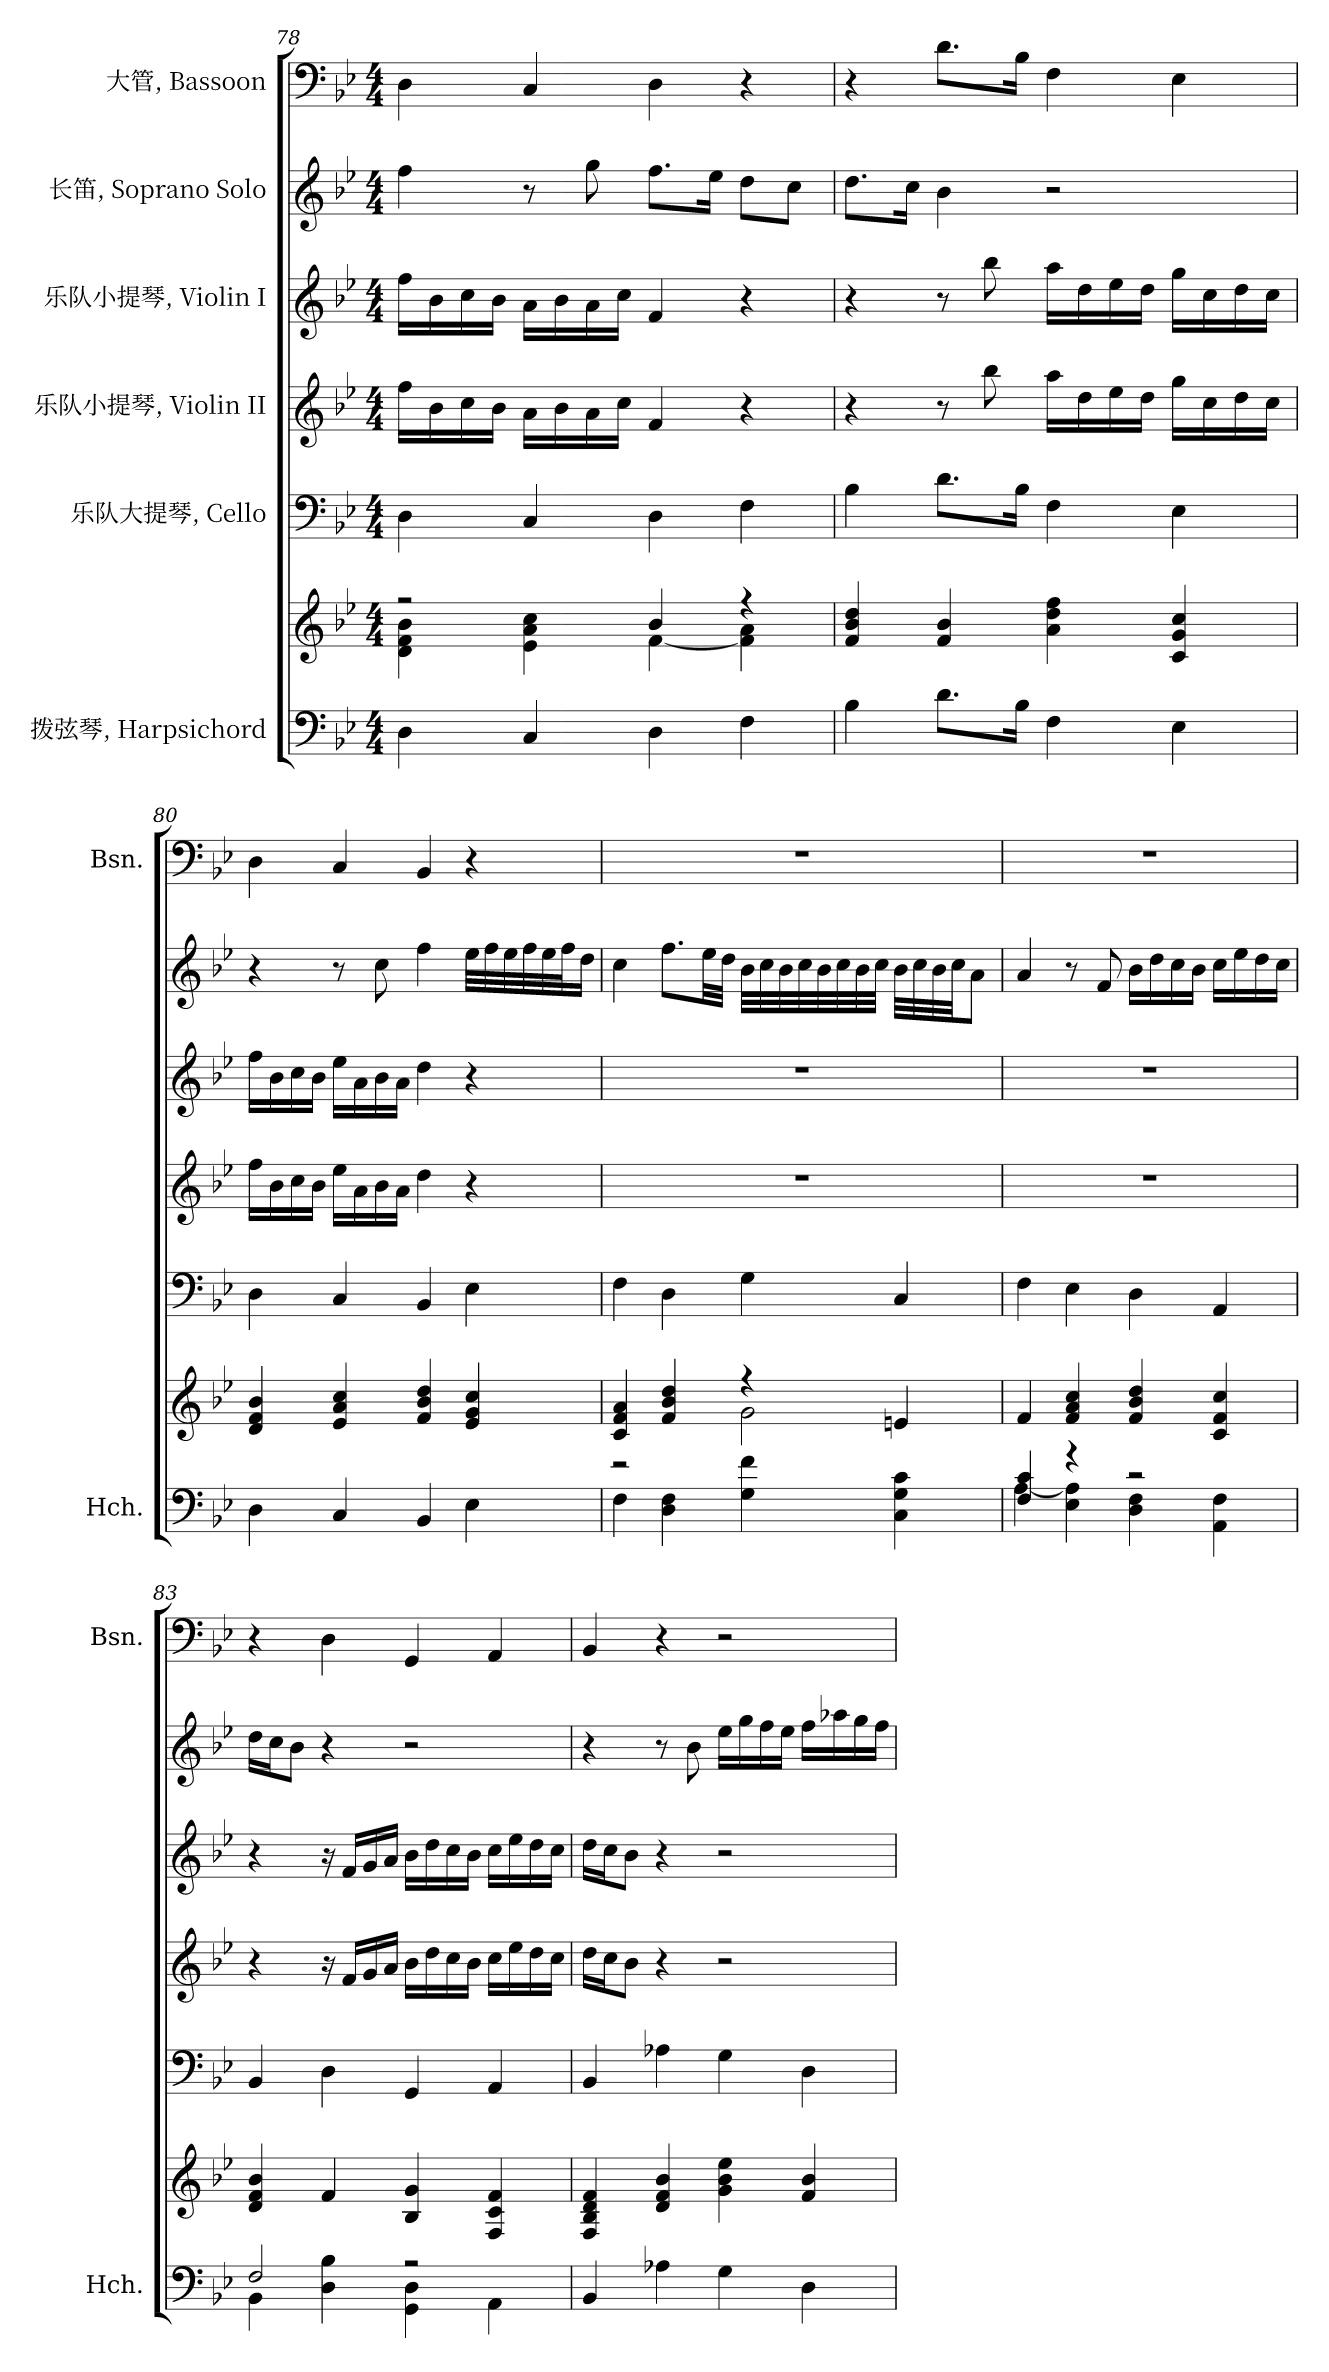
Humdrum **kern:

**kern	**kern	**kern	**kern	**kern	**kern	**kern
*part6	*part6	*part5	*part4	*part3	*part2	*part1
*staff7	*staff6	*staff5	*staff4	*staff3	*staff2	*staff1
*I"拨弦琴, Harpsichord	*	*I"乐队大提琴, Cello	*I"乐队小提琴, Violin II	*I"乐队小提琴, Violin I	*I"长笛, Soprano Solo	*I"大管, Bassoon
*I'Hch.	*	*	*	*	*	*I'Bsn.
!!LO:PB:g=z
*clefF4	*clefG2	*clefF4	*clefG2	*clefG2	*clefG2	*clefF4
*k[b-e-]	*k[b-e-]	*k[b-e-]	*k[b-e-]	*k[b-e-]	*k[b-e-]	*k[b-e-]
*M4/4	*M4/4	*M4/4	*M4/4	*M4/4	*M4/4	*M4/4
=78	=78	=78	=78	=78	=78	=78
*	*^	*	*	*	*	*
4D\	2r	4d\ 4f\ 4b-\	4D\	16ff\LL	16ff\LL	4ff\	4D\
.	.	.	.	16b-\	16b-\	.	.
.	.	.	.	16cc\	16cc\	.	.
.	.	.	.	16b-\JJ	16b-\JJ	.	.
4C/	.	4e-\ 4a\ 4cc\	4C/	16a\LL	16a\LL	8r	4C/
.	.	.	.	16b-\	16b-\	.	.
.	.	.	.	16a\	16a\	8gg\	.
.	.	.	.	16cc\JJ	16cc\JJ	.	.
4D\	4b-/	[4f\	4D\	4f/	4f/	8.ff\L	4D\
.	.	.	.	.	.	16ee-\Jk	.
4F\	4r	4f\] 4a\	4F\	4r	4r	8dd\L	4r
.	.	.	.	.	.	8cc\J	.
*	*v	*v	*	*	*	*	*
=79	=79	=79	=79	=79	=79	=79
4B-\	4f/ 4b-/ 4dd/	4B-\	4r	4r	8.dd\L	4r
.	.	.	.	.	16cc\Jk	.
8.d\L	4f/ 4b-/	8.d\L	8r	8r	4b-\	8.d\L
.	.	.	8bb-\	8bb-\	.	.
16B-\Jk	.	16B-\Jk	.	.	.	16B-\Jk
4F\	4a\ 4dd\ 4ff\	4F\	16aa\LL	16aa\LL	2r	4F\
.	.	.	16dd\	16dd\	.	.
.	.	.	16ee-\	16ee-\	.	.
.	.	.	16dd\JJ	16dd\JJ	.	.
4E-\	4c/ 4g/ 4cc/	4E-\	16gg\LL	16gg\LL	.	4E-\
.	.	.	16cc\	16cc\	.	.
.	.	.	16dd\	16dd\	.	.
.	.	.	16cc\JJ	16cc\JJ	.	.
=80	=80	=80	=80	=80	=80	=80
4D\	4d/ 4f/ 4b-/	4D\	16ff\LL	16ff\LL	4r	4D\
.	.	.	16b-\	16b-\	.	.
.	.	.	16cc\	16cc\	.	.
.	.	.	16b-\JJ	16b-\JJ	.	.
4C/	4e-/ 4a/ 4cc/	4C/	16ee-\LL	16ee-\LL	8r	4C/
.	.	.	16a\	16a\	.	.
.	.	.	16b-\	16b-\	8cc\	.
.	.	.	16a\JJ	16a\JJ	.	.
4BB-/	4f/ 4b-/ 4dd/	4BB-/	4dd\	4dd\	4ff\	4BB-/
4E-\	4e-/ 4g/ 4cc/	4E-\	4r	4r	32ee-\LLL	4r
.	.	.	.	.	32ff\	.
.	.	.	.	.	32ee-\	.
.	.	.	.	.	32ff\	.
.	.	.	.	.	32ee-\	.
.	.	.	.	.	32ff\J	.
.	.	.	.	.	16dd\JJ	.
!!LO:PB:g=z
=81	=81	=81	=81	=81	=81	=81
*	*^	*	*	*	*	*
4F\	4c/ 4f/ 4a/	2r	4F\	1r	1r	4cc\	1r
4D\ 4F\	4f/ 4b-/ 4dd/	.	4D\	.	.	8.ff\L	.
.	.	.	.	.	.	32ee-\LL	.
.	.	.	.	.	.	32dd\JJJ	.
4G\ 4f\	4r	2g\	4G\	.	.	32b-\LLL	.
.	.	.	.	.	.	32cc\	.
.	.	.	.	.	.	32b-\	.
.	.	.	.	.	.	32cc\	.
.	.	.	.	.	.	32b-\	.
.	.	.	.	.	.	32cc\	.
.	.	.	.	.	.	32b-\	.
.	.	.	.	.	.	32cc\JJJ	.
4C\ 4G\ 4c\	4en/	.	4C/	.	.	32b-\LLL	.
.	.	.	.	.	.	32cc\	.
.	.	.	.	.	.	32b-\	.
.	.	.	.	.	.	32cc\JJ	.
.	.	.	.	.	.	8a\J	.
*	*v	*v	*	*	*	*	*
=82	=82	=82	=82	=82	=82	=82
*^	*	*	*	*	*	*
4F/ 4c/	[4A\	4f/	4F\	1r	1r	4a/	1r
4r	4E-\ 4A\]	4f/ 4a/ 4cc/	4E-\	.	.	8r	.
.	.	.	.	.	.	8f/	.
2r	4D\ 4F\	4f/ 4b-/ 4dd/	4D\	.	.	16b-\LL	.
.	.	.	.	.	.	16dd\	.
.	.	.	.	.	.	16cc\	.
.	.	.	.	.	.	16b-\JJ	.
.	4AA\ 4F\	4c/ 4f/ 4cc/	4AA/	.	.	16cc\LL	.
.	.	.	.	.	.	16ee-\	.
.	.	.	.	.	.	16dd\	.
.	.	.	.	.	.	16cc\JJ	.
!!LO:PB:g=z
=83	=83	=83	=83	=83	=83	=83	=83
2F/	4BB-\	4d/ 4f/ 4b-/	4BB-/	4r	4r	16dd\LL	4r
.	.	.	.	.	.	16cc\J	.
.	.	.	.	.	.	8b-\J	.
.	4D\ 4B-\	4f/	4D\	16r	16r	4r	4D\
.	.	.	.	16f/LL	16f/LL	.	.
.	.	.	.	16g/	16g/	.	.
.	.	.	.	16a/JJ	16a/JJ	.	.
2r	4GG\ 4D\	4B-/ 4g/	4GG/	16b-\LL	16b-\LL	2r	4GG/
.	.	.	.	16dd\	16dd\	.	.
.	.	.	.	16cc\	16cc\	.	.
.	.	.	.	16b-\JJ	16b-\JJ	.	.
.	4AA\	4F/ 4c/ 4f/	4AA/	16cc\LL	16cc\LL	.	4AA/
.	.	.	.	16ee-\	16ee-\	.	.
.	.	.	.	16dd\	16dd\	.	.
.	.	.	.	16cc\JJ	16cc\JJ	.	.
*v	*v	*	*	*	*	*	*
=84	=84	=84	=84	=84	=84	=84
4BB-/	4F/ 4B-/ 4d/ 4f/	4BB-/	16dd\LL	16dd\LL	4r	4BB-/
.	.	.	16cc\J	16cc\J	.	.
.	.	.	8b-\J	8b-\J	.	.
4A-X\	4d/ 4f/ 4b-/	4A-X\	4r	4r	8r	4r
.	.	.	.	.	8b-\	.
4G\	4g\ 4b-\ 4ee-\	4G\	2r	2r	16ee-\LL	2r
.	.	.	.	.	16gg\	.
.	.	.	.	.	16ff\	.
.	.	.	.	.	16ee-\JJ	.
4D\	4f/ 4b-/	4D\	.	.	16ff\LL	.
.	.	.	.	.	16aa-X\	.
.	.	.	.	.	16gg\	.
.	.	.	.	.	16ff\JJ	.
=	=	=	=	=	=	=
*-	*-	*-	*-	*-	*-	*-
